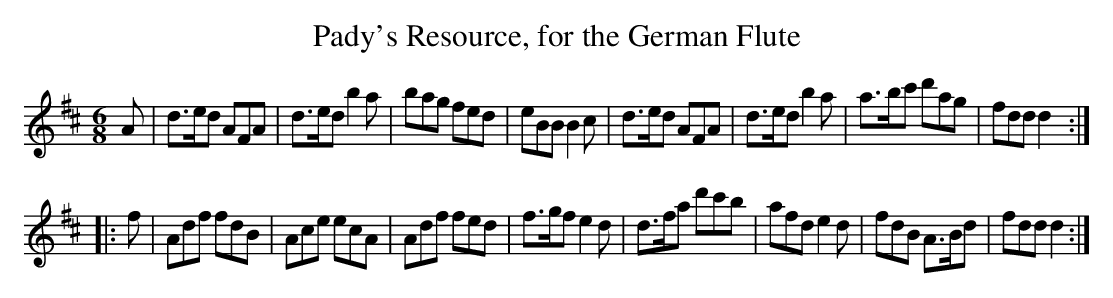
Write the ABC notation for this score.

X:1
T:Pady's Resource, for the German Flute
M:6/8
K:D
A|\
d>ed AFA| d>ed b2a| bag fed|eBB B2c|\
d>ed AFA| d>ed b2a| a>bc' d'ag| fdd d2:|
|:f|\
Adf fdB| Ace ecA| Adf fed| f>gf ""e2d|\
d>fa d'c'b| afd e2d| fdB A>Bd| fdd d2:|
